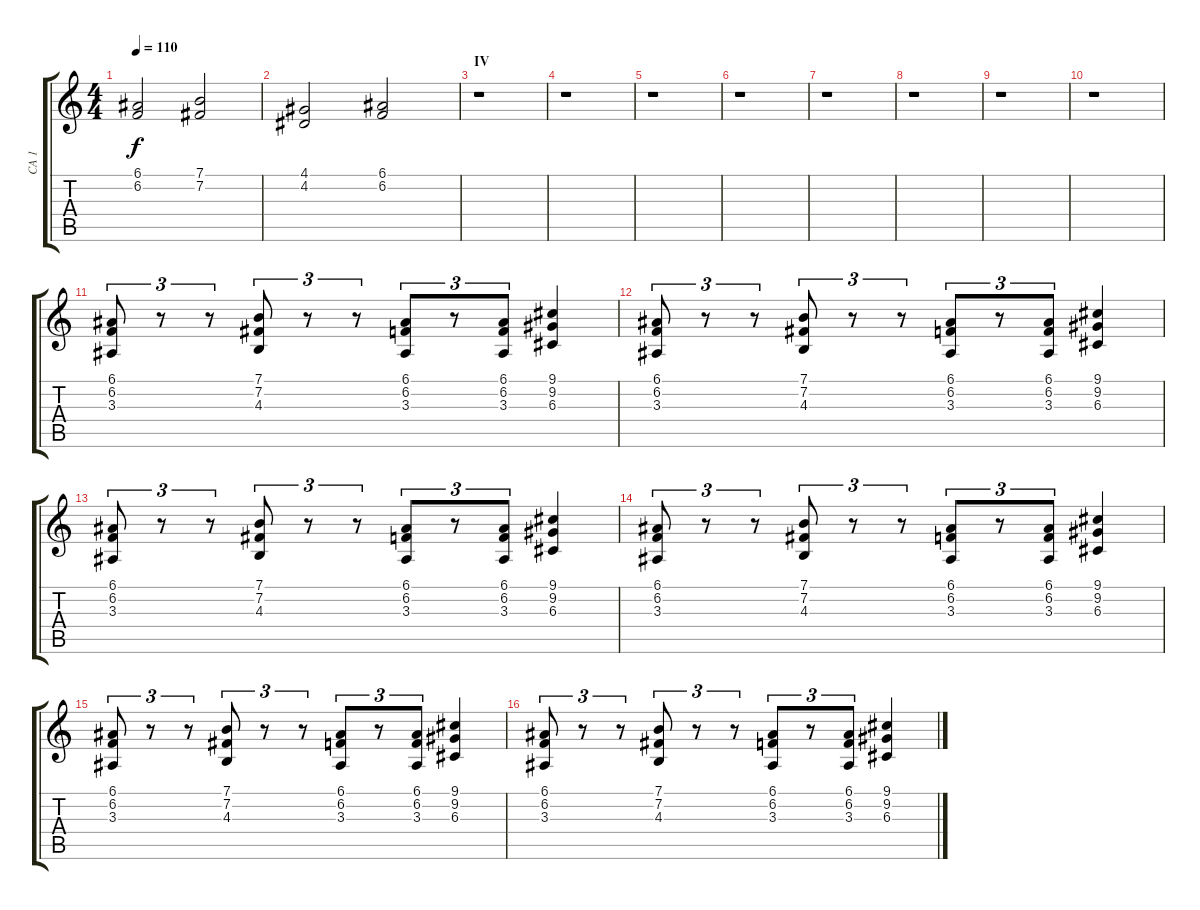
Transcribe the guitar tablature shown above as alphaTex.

\track ("CA 1" "CA 1") {instrument choiraahs}
\staff {score tabs}
\tuning (E4 B3 G3 D3 A2 E2) {hide}
\ts (4 4)
\tempo 110
\clef g2
\ks c
(6.1 6.2).2{dy f} (7.1 7.2).2 |
(4.1 4.2).2 (6.1 6.2).2 |
\section ("" "IV")
r.1 |
r.1 |
r.1 |
r.1 |
r.1 |
r.1 |
r.1 |
r.1 |
(6.1 6.2 3.3).8{tu (3 2)} r.8{tu (3 2)} r.8{tu (3 2)} (7.1 7.2 4.3).8{tu (3 2)} r.8{tu (3 2)} r.8{tu (3 2)} (6.1 6.2 3.3).8{tu (3 2)} r.8{tu (3 2)} (6.1 6.2 3.3).8{tu (3 2)} (9.1 9.2 6.3).4 |
(6.1 6.2 3.3).8{tu (3 2)} r.8{tu (3 2)} r.8{tu (3 2)} (7.1 7.2 4.3).8{tu (3 2)} r.8{tu (3 2)} r.8{tu (3 2)} (6.1 6.2 3.3).8{tu (3 2)} r.8{tu (3 2)} (6.1 6.2 3.3).8{tu (3 2)} (9.1 9.2 6.3).4 |
(6.1 6.2 3.3).8{tu (3 2)} r.8{tu (3 2)} r.8{tu (3 2)} (7.1 7.2 4.3).8{tu (3 2)} r.8{tu (3 2)} r.8{tu (3 2)} (6.1 6.2 3.3).8{tu (3 2)} r.8{tu (3 2)} (6.1 6.2 3.3).8{tu (3 2)} (9.1 9.2 6.3).4 |
(6.1 6.2 3.3).8{tu (3 2)} r.8{tu (3 2)} r.8{tu (3 2)} (7.1 7.2 4.3).8{tu (3 2)} r.8{tu (3 2)} r.8{tu (3 2)} (6.1 6.2 3.3).8{tu (3 2)} r.8{tu (3 2)} (6.1 6.2 3.3).8{tu (3 2)} (9.1 9.2 6.3).4 |
(6.1 6.2 3.3).8{tu (3 2)} r.8{tu (3 2)} r.8{tu (3 2)} (7.1 7.2 4.3).8{tu (3 2)} r.8{tu (3 2)} r.8{tu (3 2)} (6.1 6.2 3.3).8{tu (3 2)} r.8{tu (3 2)} (6.1 6.2 3.3).8{tu (3 2)} (9.1 9.2 6.3).4 |
(6.1 6.2 3.3).8{tu (3 2)} r.8{tu (3 2)} r.8{tu (3 2)} (7.1 7.2 4.3).8{tu (3 2)} r.8{tu (3 2)} r.8{tu (3 2)} (6.1 6.2 3.3).8{tu (3 2)} r.8{tu (3 2)} (6.1 6.2 3.3).8{tu (3 2)} (9.1 9.2 6.3).4
